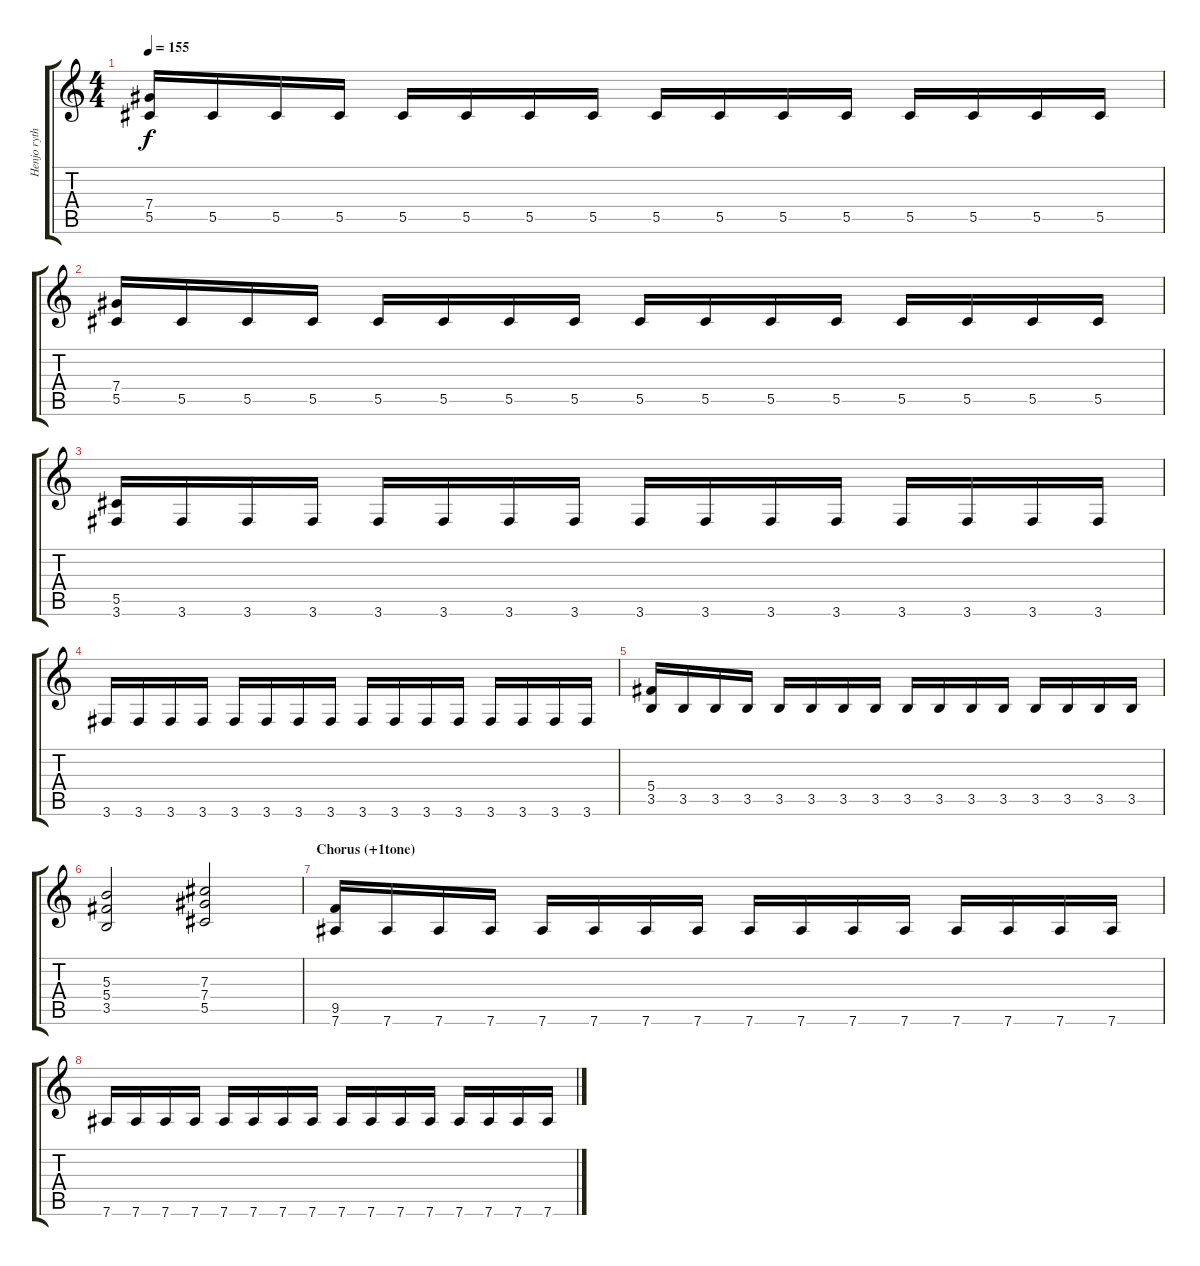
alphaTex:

\track ("Henjo rythm" "Henjo ryth") {instrument distortionguitar}
\staff {score tabs}
\tuning (Eb4 Bb3 Gb3 Db3 Ab2 Eb2) {hide}
\ts (4 4)
\tempo 155
\clef g2
\ks c
(7.4 5.5).16{dy f} 5.5.16 5.5.16 5.5.16 5.5.16 5.5.16 5.5.16 5.5.16 5.5.16 5.5.16 5.5.16 5.5.16 5.5.16 5.5.16 5.5.16 5.5.16 |
(7.4 5.5).16 5.5.16 5.5.16 5.5.16 5.5.16 5.5.16 5.5.16 5.5.16 5.5.16 5.5.16 5.5.16 5.5.16 5.5.16 5.5.16 5.5.16 5.5.16 |
(5.5 3.6).16 3.6.16 3.6.16 3.6.16 3.6.16 3.6.16 3.6.16 3.6.16 3.6.16 3.6.16 3.6.16 3.6.16 3.6.16 3.6.16 3.6.16 3.6.16 |
3.6.16 3.6.16 3.6.16 3.6.16 3.6.16 3.6.16 3.6.16 3.6.16 3.6.16 3.6.16 3.6.16 3.6.16 3.6.16 3.6.16 3.6.16 3.6.16 |
(5.4 3.5).16 3.5.16 3.5.16 3.5.16 3.5.16 3.5.16 3.5.16 3.5.16 3.5.16 3.5.16 3.5.16 3.5.16 3.5.16 3.5.16 3.5.16 3.5.16 |
(5.3 5.4 3.5).2 (7.3 7.4 5.5).2 |
\section ("" "Chorus (+1tone)")
(9.5 7.6).16 7.6.16 7.6.16 7.6.16 7.6.16 7.6.16 7.6.16 7.6.16 7.6.16 7.6.16 7.6.16 7.6.16 7.6.16 7.6.16 7.6.16 7.6.16 |
7.6.16 7.6.16 7.6.16 7.6.16 7.6.16 7.6.16 7.6.16 7.6.16 7.6.16 7.6.16 7.6.16 7.6.16 7.6.16 7.6.16 7.6.16 7.6.16
